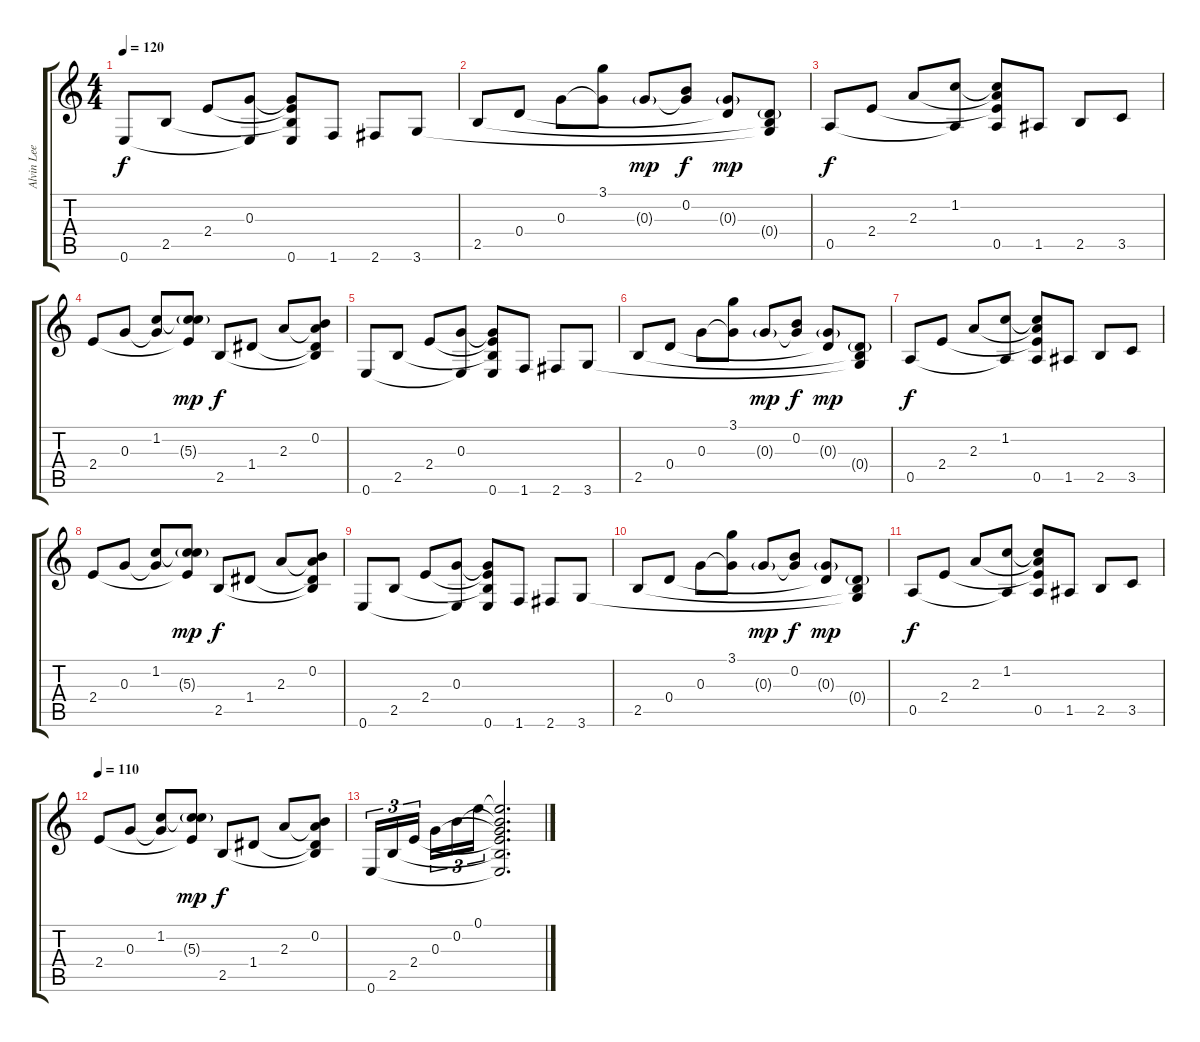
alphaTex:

\track ("Alvin Lee (riff)" "Alvin Lee ") {instrument acousticguitarsteel}
\staff {score tabs}
\tuning (E4 B3 G3 D3 A2 E2) {hide}
\ts (4 4)
\tempo 120
\clef g2
\ks c
0.6.8{dy f} 2.5.8 2.4.8 (0.3 0.6{t}).8 (0.3{t} 2.4{t} 2.5{t} 0.6).8 1.6.8 2.6.8 3.6.8 |
2.5.8 0.4.8 0.3.8 (3.1 0.3{t}).8 0.3{g}.8{dy mp} (0.2 0.3{t}).8{dy f} (0.3{g} 0.4{t}).8{dy mp} (0.4{g} 2.5{t} 3.6{t}).8 |
0.5.8{dy f} 2.4.8 2.3.8 (1.2 0.5{t}).8 (1.2{t} 2.3{t} 2.4{t} 0.5).8 1.5.8 2.5.8 3.5.8 |
2.4.8 0.3.8 (1.2 0.3{t}).8 (1.2{t} 5.3{g} 2.4{t}).8{dy mp} 2.5.8{dy f} 1.4.8 2.3.8 (0.2 2.3{t} 1.4{t} 2.5{t}).8 |
0.6.8 2.5.8 2.4.8 (0.3 0.6{t}).8 (0.3{t} 2.4{t} 2.5{t} 0.6).8 1.6.8 2.6.8 3.6.8 |
2.5.8 0.4.8 0.3.8 (3.1 0.3{t}).8 0.3{g}.8{dy mp} (0.2 0.3{t}).8{dy f} (0.3{g} 0.4{t}).8{dy mp} (0.4{g} 2.5{t} 3.6{t}).8 |
0.5.8{dy f} 2.4.8 2.3.8 (1.2 0.5{t}).8 (1.2{t} 2.3{t} 2.4{t} 0.5).8 1.5.8 2.5.8 3.5.8 |
2.4.8 0.3.8 (1.2 0.3{t}).8 (1.2{t} 5.3{g} 2.4{t}).8{dy mp} 2.5.8{dy f} 1.4.8 2.3.8 (0.2 2.3{t} 1.4{t} 2.5{t}).8 |
0.6.8 2.5.8 2.4.8 (0.3 0.6{t}).8 (0.3{t} 2.4{t} 2.5{t} 0.6).8 1.6.8 2.6.8 3.6.8 |
2.5.8 0.4.8 0.3.8 (3.1 0.3{t}).8 0.3{g}.8{dy mp} (0.2 0.3{t}).8{dy f} (0.3{g} 0.4{t}).8{dy mp} (0.4{g} 2.5{t} 3.6{t}).8 |
0.5.8{dy f} 2.4.8 2.3.8 (1.2 0.5{t}).8 (1.2{t} 2.3{t} 2.4{t} 0.5).8 1.5.8 2.5.8 3.5.8 |
\tempo 110
2.4.8 0.3.8 (1.2 0.3{t}).8 (1.2{t} 5.3{g} 2.4{t}).8{dy mp} 2.5.8{dy f} 1.4.8 2.3.8 (0.2 2.3{t} 1.4{t} 2.5{t}).8 |
0.6.16{tu (3 2)} 2.5.16{tu (3 2)} 2.4.16{tu (3 2) beam splitsecondary} 0.3.16{tu (3 2)} 0.2.16{tu (3 2)} 0.1.16{tu (3 2)} (0.1{t} 0.2{t} 0.3{t} 2.4{t} 2.5{t} 0.6{t}).2{d}
